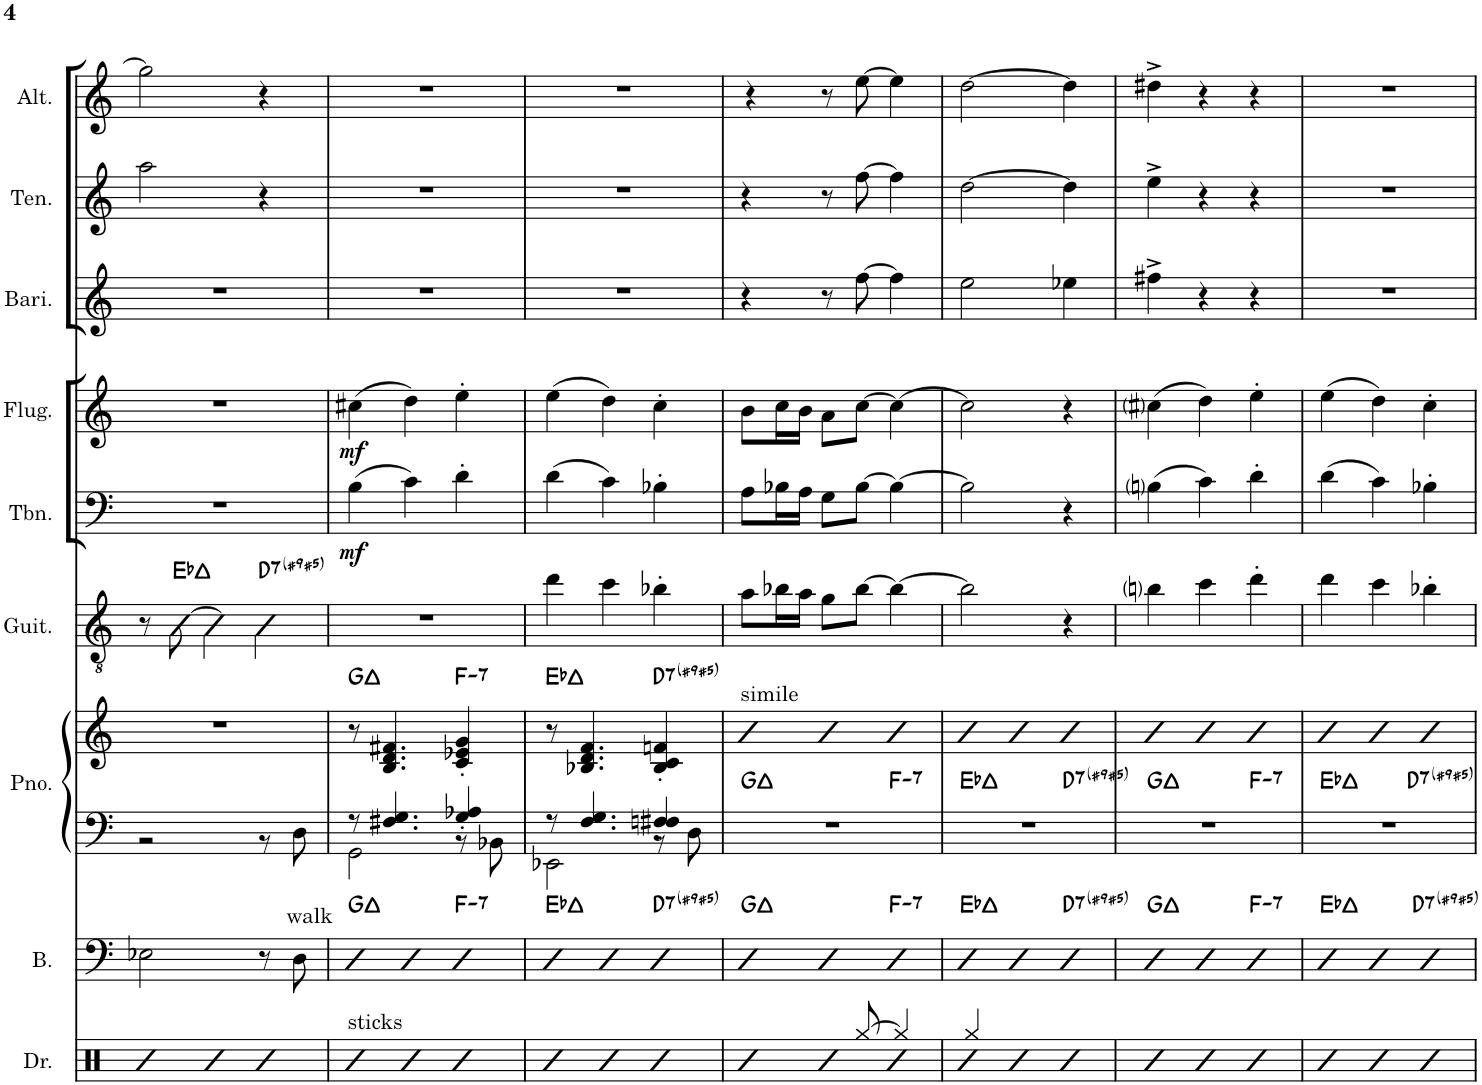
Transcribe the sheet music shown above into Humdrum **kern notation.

**kern	**kern	**harte	**kern	**kern	**harte	**kern	**harte	**kern	**dynam	**kern	**dynam	**kern	**kern	**kern
*part9	*part8	*part8	*part7	*part7	*part7	*part6	*part6	*part5	*part5	*part4	*part4	*part3	*part2	*part1
*staff10	*staff9	*	*staff8	*staff7	*	*staff6	*	*staff5	*staff5	*staff4	*staff4	*staff3	*staff2	*staff1
*I"Drums	*I"Bass	*	*I"Piano	*	*	*I"Guitar	*	*I"Trombone	*	*I"Flugelhorn	*	*I"Baritone	*I"Tenor	*I"Alto
*I'Dr.	*I'B.	*	*I'Pno.	*	*	*I'Guit.	*	*I'Tbn.	*	*I'Flug.	*	*I'Bari.	*I'Ten.	*I'Alt.
!!LO:PB:g=z
*clefX	*clefF4	*	*clefF4	*clefG2	*	*clefGv2	*	*clefF4	*	*clefG2	*	*clefG2	*clefG2	*clefG2
*	*Trd7c12	*	*	*	*	*Trd7c12	*	*	*	*Trd1c2	*	*Trd12c21	*Trd8c14	*Trd5c9
*k[]	*k[]	*	*k[]	*k[]	*	*k[]	*	*k[]	*	*k[]	*	*k[]	*k[]	*k[]
*M3/4	*M3/4	*	*M3/4	*M3/4	*	*M3/4	*	*M3/4	*	*M3/4	*	*M3/4	*M3/4	*M3/4
=21	=21	=21	=21	=21	=21	=21	=21	=21	=21	=21	=21	=21	=21	=21
*	*	*	*^	*	*	*	*	*	*	*	*	*	*	*
4R	2E-X\	.	2.ryy	2r	2.r	.	8r	.	2.r	.	2.r	.	2.r	2aa\	2gg\]
.	.	.	.	.	.	.	[8b\	Eb:maj	.	.	.	.	.	.	.
4R	.	.	.	.	.	.	4b\]	.	.	.	.	.	.	.	.
!	!	!	!	!	!	!	!	!LO:H:kt=7	!	!	!	!	!	!	!
4R	8r	.	.	8r	.	.	4b\	D:(3,#5,b7,#9)	.	.	.	.	.	4r	4r
.	8D\	.	.	8D\	.	.	.	.	.	.	.	.	.	.	.
=22	=22	=22	=22	=22	=22	=22	=22	=22	=22	=22	=22	=22	=22	=22	=22
!	!LO:TX:a:t=walk	!	!	!	!	!	!	!	!	!	!	!	!	!	!
!LO:TX:a:t=sticks	!	!	!	!	!	!	!	!	!	!	!	!	!	!	!
!	!	!	!	!	!	!	!	!	!	!LO:DY:b	!	!LO:DY:b	!	!	!
4R	4D	G:maj	8r	2GG\	8r	G:maj	2.r	.	(4B\	mf	(4cc#X\	mf	2.r	2.r	2.r
.	.	.	4.F#X/ 4.G/	.	4.B/ 4.d/ 4.f#X/	.	.	.	.	.	.	.	.	.	.
4R	4D	.	.	.	.	.	.	.	4c\)	.	4dd\)	.	.	.	.
!	!	!LO:H:kt=7	!	!	!	!LO:H:kt=7	!	!	!	!	!	!	!	!	!
4R	4D	F:min7	4G/'< 4A-X/'<	8r	4c/' 4e-X/' 4g/'	F:min7	.	.	4d'\	.	4ee'\	.	.	.	.
.	.	.	.	8BB-X\	.	.	.	.	.	.	.	.	.	.	.
=23	=23	=23	=23	=23	=23	=23	=23	=23	=23	=23	=23	=23	=23	=23	=23
4R	4D	Eb:maj	8r	2EE-X\	8r	Eb:maj	4dd\	.	(4d\	.	(4ee\	.	2.r	2.r	2.r
.	.	.	4.F/ 4.G/	.	4.B-X/ 4.d/ 4.f/	.	.	.	.	.	.	.	.	.	.
4R	4D	.	.	.	.	.	4cc\	.	4c\)	.	4dd\)	.	.	.	.
!	!	!LO:H:kt=7	!	!	!	!LO:H:kt=7	!	!	!	!	!	!	!	!	!
4R	4D	D:(3,#5,b7,#9)	4Fn/'< 4F#X/'<	8r	4B-/' 4c/' 4fn/'	D:(3,#5,b7,#9)	4b-X'\	.	4B-X'\	.	4cc'\	.	.	.	.
.	.	.	.	8D\	.	.	.	.	.	.	.	.	.	.	.
=24	=24	=24	=24	=24	=24	=24	=24	=24	=24	=24	=24	=24	=24	=24	=24
*^	*	*	*	*	*	*	*	*	*	*	*	*	*	*	*
!	!	!	!	!	!	!LO:TX:a:t=simile	!	!	!	!	!	!	!	!	!	!
*	*	*	*	*v	*v	*	*	*	*	*	*	*	*	*	*	*
4R	4.ryy	4D	G:maj	2.r	4b	G:maj	8a\L	.	8A\L	.	8b\L	.	4r	4r	4r
.	.	.	.	.	.	.	16b-X\L	.	16B-X\L	.	16cc\L	.	.	.	.
.	.	.	.	.	.	.	16a\JJ	.	16A\JJ	.	16b\JJ	.	.	.	.
4R	.	4D	.	.	4b	.	8g\L	.	8G\L	.	8a\L	.	8r	8r	8r
.	[8Rgg/	.	.	.	.	.	[8b-\J	.	[8B-\J	.	[8cc\J	.	[8ff\	[8ff\	[8ee\
!	!	!	!LO:H:kt=7	!	!	!LO:H:kt=7	!	!	!	!	!	!	!	!	!
4R	4Rgg/]	4D	F:min7	.	4b	F:min7	4b-\_	.	4B-\_	.	4cc\_	.	4ff\]	4ff\]	4ee\]
=25	=25	=25	=25	=25	=25	=25	=25	=25	=25	=25	=25	=25	=25	=25	=25
4R	4Rgg/	4D	Eb:maj	2.r	4b	Eb:maj	2b-\]	.	2B-\]	.	2cc\]	.	2ee\	[2dd\	[2dd\
4R	4ryy	4D	.	.	4b	.	.	.	.	.	.	.	.	.	.
!	!	!	!LO:H:kt=7	!	!	!LO:H:kt=7	!	!	!	!	!	!	!	!	!
4R	4ryy	4D	D:(3,#5,b7,#9)	.	4b	D:(3,#5,b7,#9)	4r	.	4r	.	4r	.	4ee-X\	4dd\]	4dd\]
*v	*v	*	*	*	*	*	*	*	*	*	*	*	*	*	*
=26	=26	=26	=26	=26	=26	=26	=26	=26	=26	=26	=26	=26	=26	=26
4R	4D	G:maj	2.r	4b	G:maj	4bni\	.	(4Bni\	.	(4cc#i\	.	4ff#X^\	4ee^\	4dd#X^\
4R	4D	.	.	4b	.	4cc\	.	4c\)	.	4dd\)	.	4r	4r	4r
!	!	!LO:H:kt=7	!	!	!LO:H:kt=7	!	!	!	!	!	!	!	!	!
4R	4D	F:min7	.	4b	F:min7	4dd'\	.	4d'\	.	4ee'\	.	4r	4r	4r
=27	=27	=27	=27	=27	=27	=27	=27	=27	=27	=27	=27	=27	=27	=27
4R	4D	Eb:maj	2.r	4b	Eb:maj	4dd\	.	(4d\	.	(4ee\	.	2.r	2.r	2.r
4R	4D	.	.	4b	.	4cc\	.	4c\)	.	4dd\)	.	.	.	.
!	!	!LO:H:kt=7	!	!	!LO:H:kt=7	!	!	!	!	!	!	!	!	!
4R	4D	D:(3,#5,b7,#9)	.	4b	D:(3,#5,b7,#9)	4b-X'\	.	4B-X'\	.	4cc'\	.	.	.	.
=	=	=	=	=	=	=	=	=	=	=	=	=	=	=
*-	*-	*-	*-	*-	*-	*-	*-	*-	*-	*-	*-	*-	*-	*-
